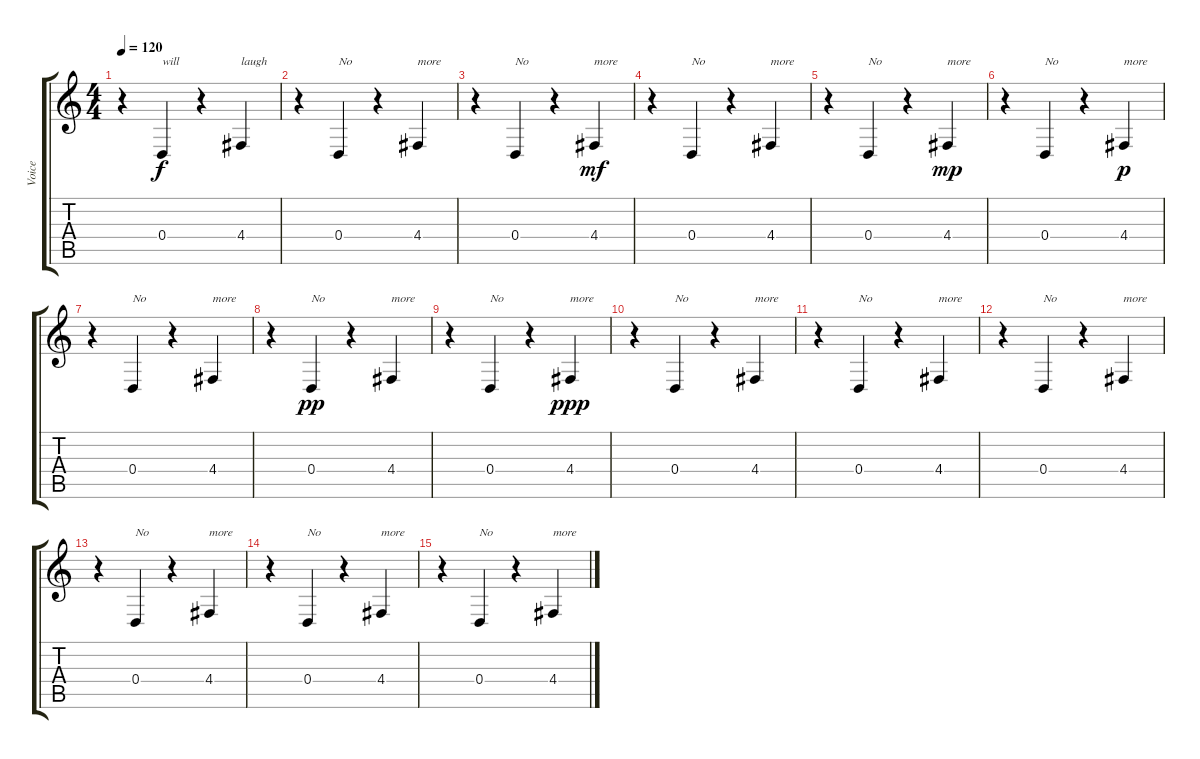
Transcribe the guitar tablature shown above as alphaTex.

\track ("Voice" "Voice") {instrument voiceoohs}
\staff {score tabs}
\tuning (E4 B3 G3 D3 A2 E2) {hide}
\ts (4 4)
\tempo 120
\clef g2
\ks c
r.4{dy f} 0.4.4{txt "will"} r.4 4.4.4{txt "laugh"} |
r.4 0.4.4{txt "No"} r.4 4.4.4{txt "more"} |
r.4 0.4.4{txt "No"} r.4 4.4.4{txt "more" dy mf} |
r.4 0.4.4{txt "No"} r.4 4.4.4{txt "more"} |
r.4 0.4.4{txt "No"} r.4 4.4.4{txt "more" dy mp} |
r.4 0.4.4{txt "No"} r.4 4.4.4{txt "more" dy p} |
r.4 0.4.4{txt "No"} r.4 4.4.4{txt "more"} |
r.4 0.4.4{txt "No" dy pp} r.4 4.4.4{txt "more"} |
r.4 0.4.4{txt "No"} r.4 4.4.4{txt "more" dy ppp} |
r.4 0.4.4{txt "No"} r.4 4.4.4{txt "more"} |
r.4 0.4.4{txt "No"} r.4 4.4.4{txt "more"} |
r.4 0.4.4{txt "No"} r.4 4.4.4{txt "more"} |
r.4 0.4.4{txt "No"} r.4 4.4.4{txt "more"} |
r.4 0.4.4{txt "No"} r.4 4.4.4{txt "more"} |
r.4 0.4.4{txt "No"} r.4 4.4.4{txt "more"}
